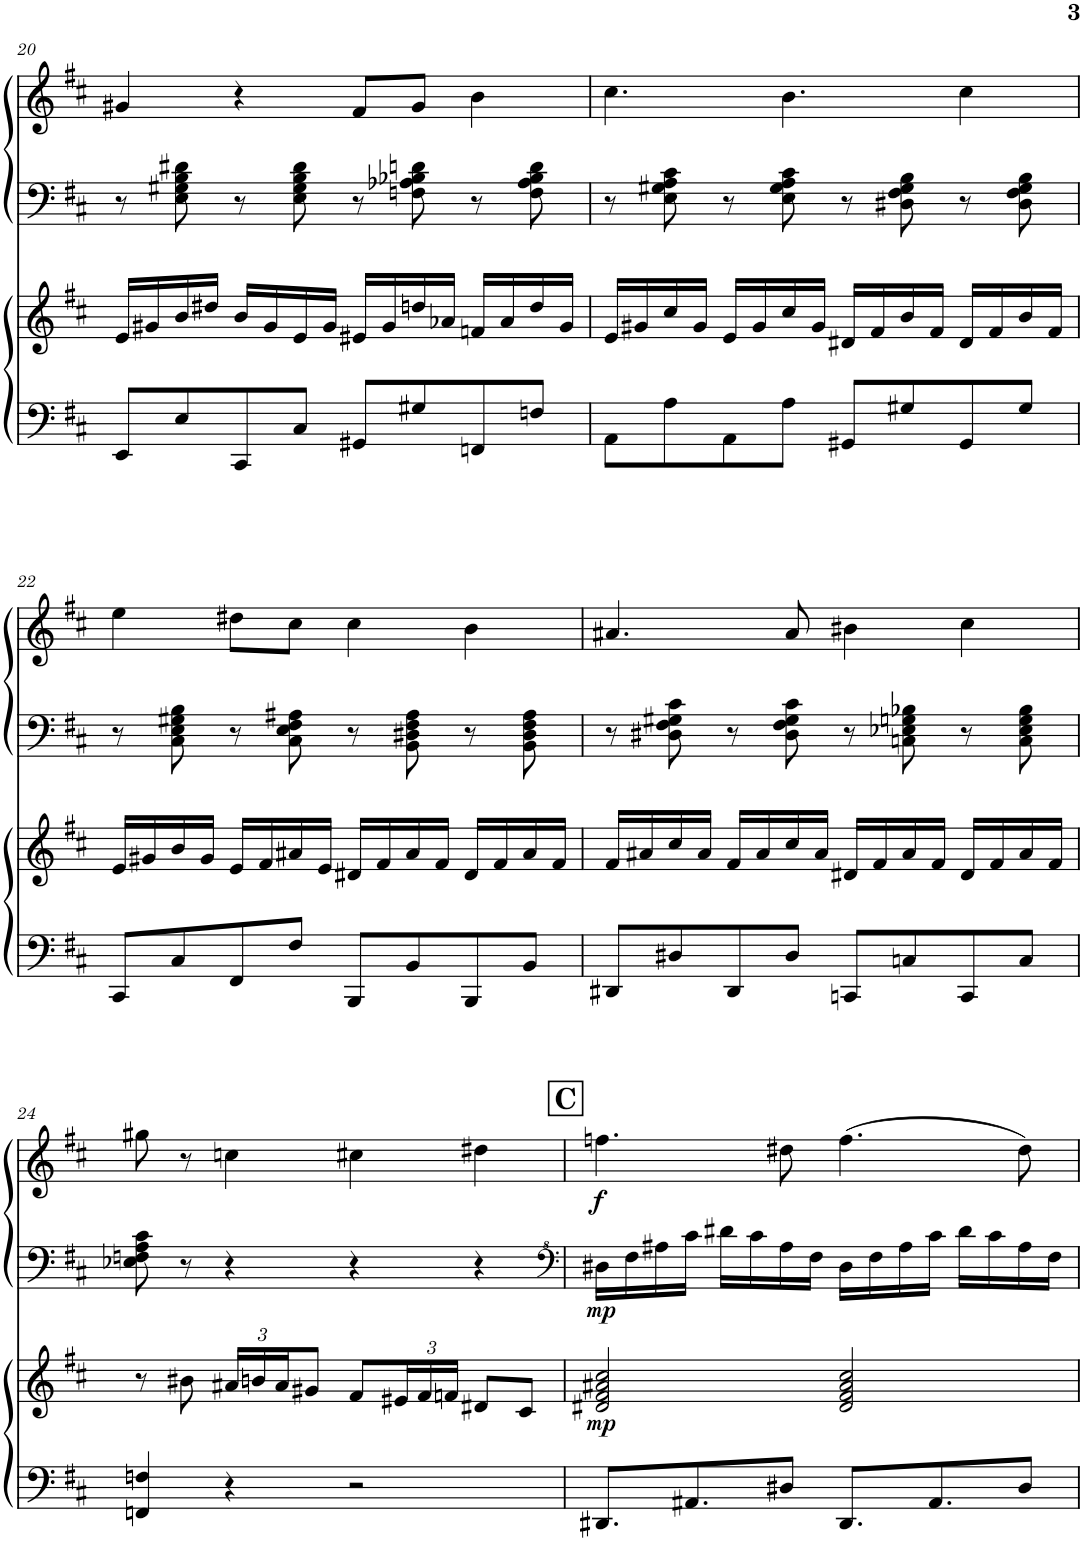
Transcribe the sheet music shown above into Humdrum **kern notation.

**kern	**kern	**dynam	**kern	**dynam	**kern	**dynam
*part4	*part3	*part3	*part2	*part2	*part1	*part1
*staff4	*staff3	*staff3	*staff2	*staff2	*staff1	*staff1
*I"ピアノ	*I"ピアノ	*	*I"ピアノ	*	*I"ピアノ	*
!!LO:PB:g=z
*clefF4	*clefG2	*	*clefF4	*	*clefG2	*
*k[f#c#]	*k[f#c#]	*	*k[f#c#]	*	*k[f#c#]	*
*M4/4	*M4/4	*	*M4/4	*	*M4/4	*
=20	=20	=20	=20	=20	=20	=20
8EE/L	16e/LL	.	8r	.	4g#X/	.
.	16g#X/	.	.	.	.	.
8E/	16b/	.	8E\ 8G#X\ 8B\ 8d#X\	.	.	.
.	16dd#X/JJ	.	.	.	.	.
8CC#/	16b/LL	.	8r	.	4r	.
.	16g#/	.	.	.	.	.
8C#/J	16e/	.	8E\ 8G#\ 8B\ 8d#\	.	.	.
.	16g#/JJ	.	.	.	.	.
8GG#X/L	16e#X/LL	.	8r	.	8f#/L	.
.	16g#/	.	.	.	.	.
8G#X/	16ddn/	.	8Fn\ 8A-X\ 8B-X\ 8dn\	.	8g#/J	.
.	16a-X/JJ	.	.	.	.	.
8FFn/	16fn/LL	.	8r	.	4b\	.
.	16a-/	.	.	.	.	.
8Fn/J	16dd/	.	8F\ 8A-\ 8B-\ 8d\	.	.	.
.	16g#/JJ	.	.	.	.	.
=21	=21	=21	=21	=21	=21	=21
8AA\L	16e/LL	.	8r	.	4.cc#\	.
.	16g#X/	.	.	.	.	.
8A\	16cc#/	.	8E\ 8G#X\ 8A\ 8c#\	.	.	.
.	16g#/JJ	.	.	.	.	.
8AA\	16e/LL	.	8r	.	.	.
.	16g#/	.	.	.	.	.
8A\J	16cc#/	.	8E\ 8G#\ 8A\ 8c#\	.	4.b\	.
.	16g#/JJ	.	.	.	.	.
8GG#X/L	16d#X/LL	.	8r	.	.	.
.	16f#/	.	.	.	.	.
8G#X/	16b/	.	8D#X\ 8F#\ 8G#\ 8B\	.	.	.
.	16f#/JJ	.	.	.	.	.
8GG#/	16d#/LL	.	8r	.	4cc#\	.
.	16f#/	.	.	.	.	.
8G#/J	16b/	.	8D#\ 8F#\ 8G#\ 8B\	.	.	.
.	16f#/JJ	.	.	.	.	.
!!LO:LB:g=z
=22	=22	=22	=22	=22	=22	=22
8CC#/L	16e/LL	.	8r	.	4ee\	.
.	16g#X/	.	.	.	.	.
8C#/	16b/	.	8C#\ 8E\ 8G#X\ 8B\	.	.	.
.	16g#/JJ	.	.	.	.	.
8FF#/	16e/LL	.	8r	.	8dd#X\L	.
.	16f#/	.	.	.	.	.
8F#/J	16a#X/	.	8C#\ 8E\ 8F#\ 8A#X\	.	8cc#\J	.
.	16e/JJ	.	.	.	.	.
8BBB/L	16d#X/LL	.	8r	.	4cc#\	.
.	16f#/	.	.	.	.	.
8BB/	16a#/	.	8BB\ 8D#X\ 8F#\ 8A#\	.	.	.
.	16f#/JJ	.	.	.	.	.
8BBB/	16d#/LL	.	8r	.	4b\	.
.	16f#/	.	.	.	.	.
8BB/J	16a#/	.	8BB\ 8D#\ 8F#\ 8A#\	.	.	.
.	16f#/JJ	.	.	.	.	.
=23	=23	=23	=23	=23	=23	=23
8DD#X/L	16f#/LL	.	8r	.	4.a#X/	.
.	16a#X/	.	.	.	.	.
8D#X/	16cc#/	.	8D#X\ 8F#\ 8G#X\ 8c#\	.	.	.
.	16a#/JJ	.	.	.	.	.
8DD#/	16f#/LL	.	8r	.	.	.
.	16a#/	.	.	.	.	.
8D#/J	16cc#/	.	8D#\ 8F#\ 8G#\ 8c#\	.	8a#/	.
.	16a#/JJ	.	.	.	.	.
8CCn/L	16d#X/LL	.	8r	.	4b#X\	.
.	16f#/	.	.	.	.	.
8Cn/	16a#/	.	8Cn\ 8E-X\ 8Gn\ 8B-X\	.	.	.
.	16f#/JJ	.	.	.	.	.
8CC/	16d#/LL	.	8r	.	4cc#\	.
.	16f#/	.	.	.	.	.
8C/J	16a#/	.	8C\ 8E-\ 8G\ 8B-\	.	.	.
.	16f#/JJ	.	.	.	.	.
!!LO:LB:g=z
=24	=24	=24	=24	=24	=24	=24
4FFn/ 4Fn/	8r	.	8E-X\ 8Fn\ 8A\ 8c#\	.	8gg#X\	.
.	8b#X\	.	8r	.	8r	.
*	*Xbrackettup	*	*	*	*	*
4r	24a#X/LL	.	4r	.	4ccn\	.
.	24bn/	.	.	.	.	.
.	24a#/J	.	.	.	.	.
.	8g#X/J	.	.	.	.	.
2r	8f#/L	.	4r	.	4cc#X\	.
.	24e#X/L	.	.	.	.	.
.	24f#/	.	.	.	.	.
.	24fn/JJ	.	.	.	.	.
.	8d#X/L	.	4r	.	4dd#X\	.
.	8c#/J	.	.	.	.	.
!!LO:REH:place=s1:a:B:cj:fs=14:t=C
=25	=25	=25	=25	=25	=25	=25
*	*	*	*clefF^4	*	*	*
!	!	!LO:DY:b	!	!LO:DY:b	!	!LO:DY:b
8.DD#X/L	2d#X/ 2f#/ 2a#X/ 2cc#/	mp	16d#X\LL	mp	4.ffn\	f
.	.	.	16f#\	.	.	.
.	.	.	16a#X\	.	.	.
8.AA#X/	.	.	16cc#\JJ	.	.	.
.	.	.	16dd#X\LL	.	.	.
.	.	.	16cc#\	.	.	.
8D#X/J	.	.	16a#\	.	8dd#X\	.
.	.	.	16f#\JJ	.	.	.
8.DD#/L	2d#/ 2f#/ 2a#/ 2cc#/	.	16d#\LL	.	(4.ff\	.
.	.	.	16f#\	.	.	.
.	.	.	16a#\	.	.	.
8.AA#/	.	.	16cc#\JJ	.	.	.
.	.	.	16dd#\LL	.	.	.
.	.	.	16cc#\	.	.	.
8D#/J	.	.	16a#\	.	8dd#\)	.
.	.	.	16f#\JJ	.	.	.
=	=	=	=	=	=	=
*-	*-	*-	*-	*-	*-	*-
